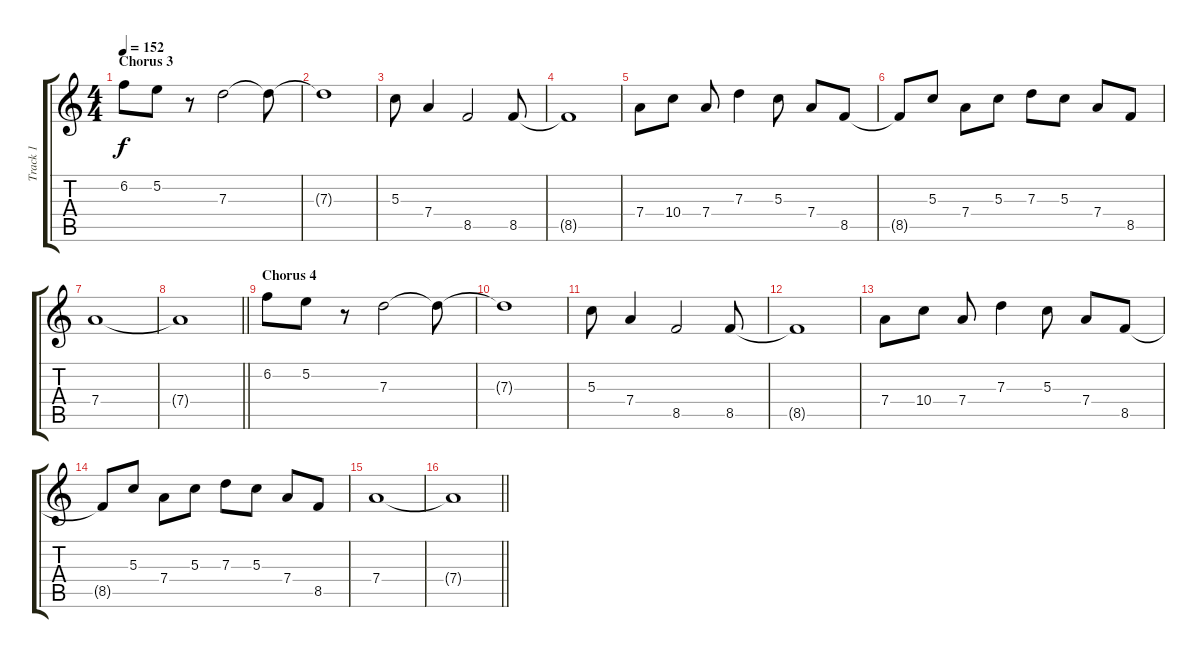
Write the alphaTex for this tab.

\track ("Track 1" "Track 1") {instrument distortionguitar}
\staff {score tabs}
\tuning (E4 B3 G3 D3 A2 D2) {hide}
\ts (4 4)
\section ("" "Chorus 3")
\tempo 152
\clef g2
\ks c
6.2.8{dy f} 5.2.8 r.8 7.3.2 7.3{t}.8 |
7.3{t}.1 |
5.3.8 7.4.4 8.5.2 8.5.8 |
8.5{t}.1 |
7.4.8 10.4.8 7.4.8 7.3.4 5.3.8 7.4.8 8.5.8 |
8.5{t}.8 5.3.8 7.4.8 5.3.8 7.3.8 5.3.8 7.4.8 8.5.8 |
7.4.1 |
\barLineRight lightlight
7.4{t}.1 |
\section ("" "Chorus 4")
6.2.8 5.2.8 r.8 7.3.2 7.3{t}.8 |
7.3{t}.1 |
5.3.8 7.4.4 8.5.2 8.5.8 |
8.5{t}.1 |
7.4.8 10.4.8 7.4.8 7.3.4 5.3.8 7.4.8 8.5.8 |
8.5{t}.8 5.3.8 7.4.8 5.3.8 7.3.8 5.3.8 7.4.8 8.5.8 |
7.4.1 |
\barLineRight lightlight
7.4{t}.1
